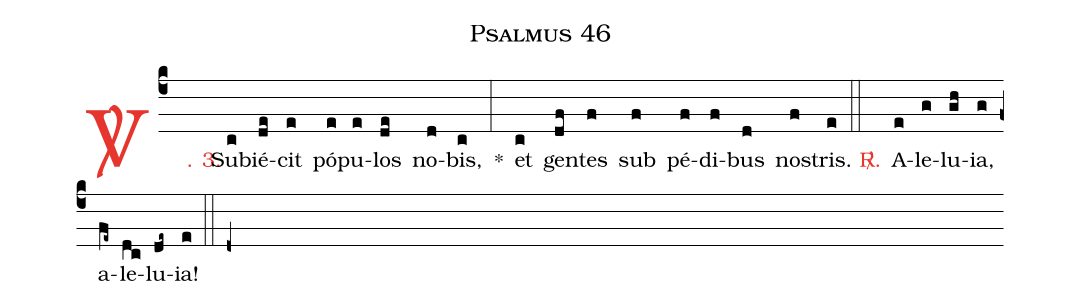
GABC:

name: Psalmus 46;
%%
(c4)

<c><sp>V/</sp>. 3.</c>() Sub(c)ié(de)cit(e) pó(e)pu(e)los(de) no(d)bis,(c) *(:) et(c) gen(df)tes(f) sub(f) pé(f)di(f)bus(d) no(f)stris.(e)

(::)

<nlba><c><sp>R/</sp>.</c>() A</nlba>(e)le(g)lu(gh)ia,(g) a(fe~)le(dc)lu(de~)ia!(e)

(::)

(d+)
